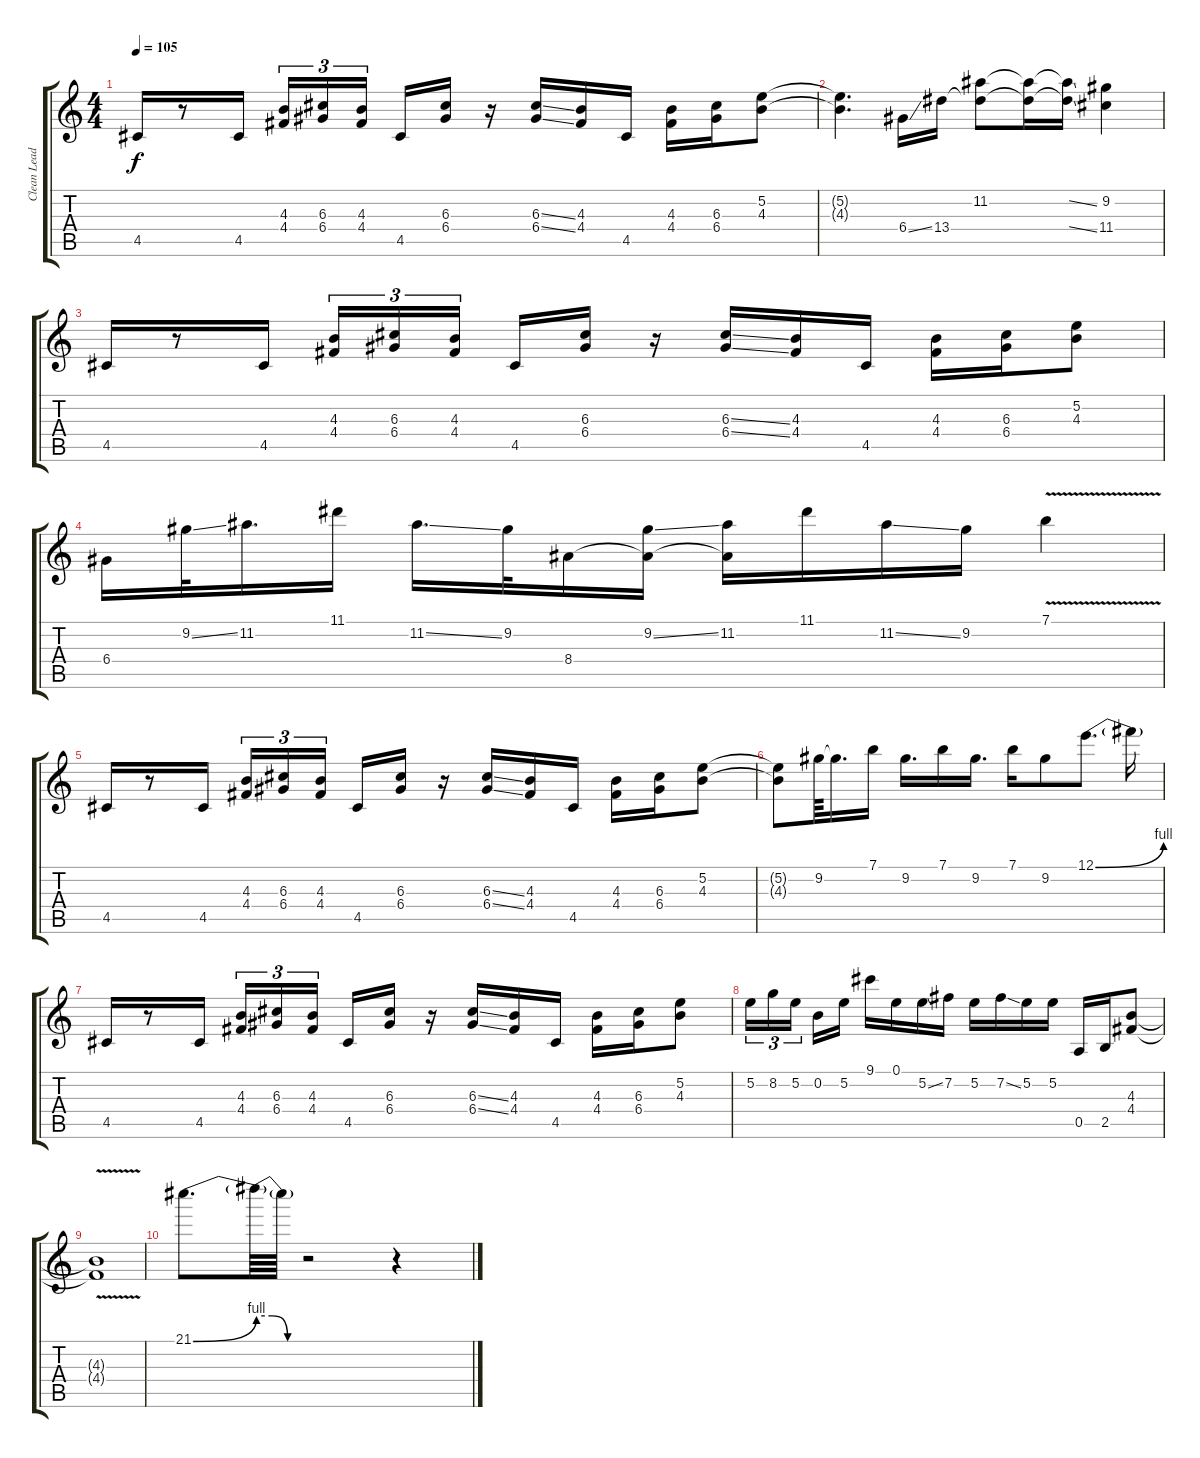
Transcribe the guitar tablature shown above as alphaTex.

\track ("Clean Lead" "Clean Lead") {instrument electricguitarjazz}
\staff {score tabs}
\tuning (E4 B3 G3 D3 A2 E2) {hide}
\ts (4 4)
\tempo 105
\clef g2
\ks c
4.5.16{dy f} r.8 4.5.16 (4.3 4.4).16{tu (3 2)} (6.3 6.4).16{tu (3 2)} (4.3 4.4).16{tu (3 2)} 4.5.16 (6.3 6.4).16 r.16 (6.3{ss} 6.4{ss}).16 (4.3 4.4).16 4.5.16 (4.3 4.4).16 (6.3 6.4).16 (5.2 4.3).8 |
(5.2{t} 4.3{t}).4{d} 6.4{ss}.16 13.4.16 (11.2 13.4{t}).8 (11.2{t} 13.4{t}).16 (11.2{ss t} 13.4{ss t}).16 (9.2 11.4).4 |
4.5.16 r.8 4.5.16 (4.3 4.4).16{tu (3 2)} (6.3 6.4).16{tu (3 2)} (4.3 4.4).16{tu (3 2)} 4.5.16 (6.3 6.4).16 r.16 (6.3{ss} 6.4{ss}).16 (4.3 4.4).16 4.5.16 (4.3 4.4).16 (6.3 6.4).16 (5.2 4.3).8 |
6.4.16 9.2{ss}.32 11.2.16{d} 11.1.16 11.2{ss}.16{d} 9.2.32 8.4.16 (9.2{ss} 8.4{t}).16 (11.2 8.4{t}).16 11.1.16 11.2{ss}.16 9.2.16 7.1{v}.4 |
4.5.16 r.8 4.5.16 (4.3 4.4).16{tu (3 2)} (6.3 6.4).16{tu (3 2)} (4.3 4.4).16{tu (3 2)} 4.5.16 (6.3 6.4).16 r.16 (6.3{ss} 6.4{ss}).16 (4.3 4.4).16 4.5.16 (4.3 4.4).16 (6.3 6.4).16 (5.2 4.3).8 |
(5.2{t} 4.3{t}).8 9.2.64 9.2{t}.16{d} 7.1.16 9.2.16{d} 7.1.16 9.2.16{d} 7.1.16 9.2.8 12.1{be (bend 0 0 60 4)}.8{d} 12.1{t}.16 |
4.5.16 r.8 4.5.16 (4.3 4.4).16{tu (3 2)} (6.3 6.4).16{tu (3 2)} (4.3 4.4).16{tu (3 2)} 4.5.16 (6.3 6.4).16 r.16 (6.3{ss} 6.4{ss}).16 (4.3 4.4).16 4.5.16 (4.3 4.4).16 (6.3 6.4).16 (5.2 4.3).8 |
5.2.16{tu (3 2)} 8.2.16{tu (3 2)} 5.2.16{tu (3 2)} 0.2.16 5.2.16 9.1.16 0.1.16 5.2{ss}.16 7.2.16 5.2.16 7.2{ss}.16 5.2.16 5.2.16 0.5.16 2.5.16 (4.3 4.4).8 |
(4.3{v t} 4.4{v t}).1 |
21.1{be (bend 0 0 60 4)}.8{d} 21.1{be (custom 0 4 20 4 40 0 60 0) t}.64 21.1{t}.64 r.2 r.4
